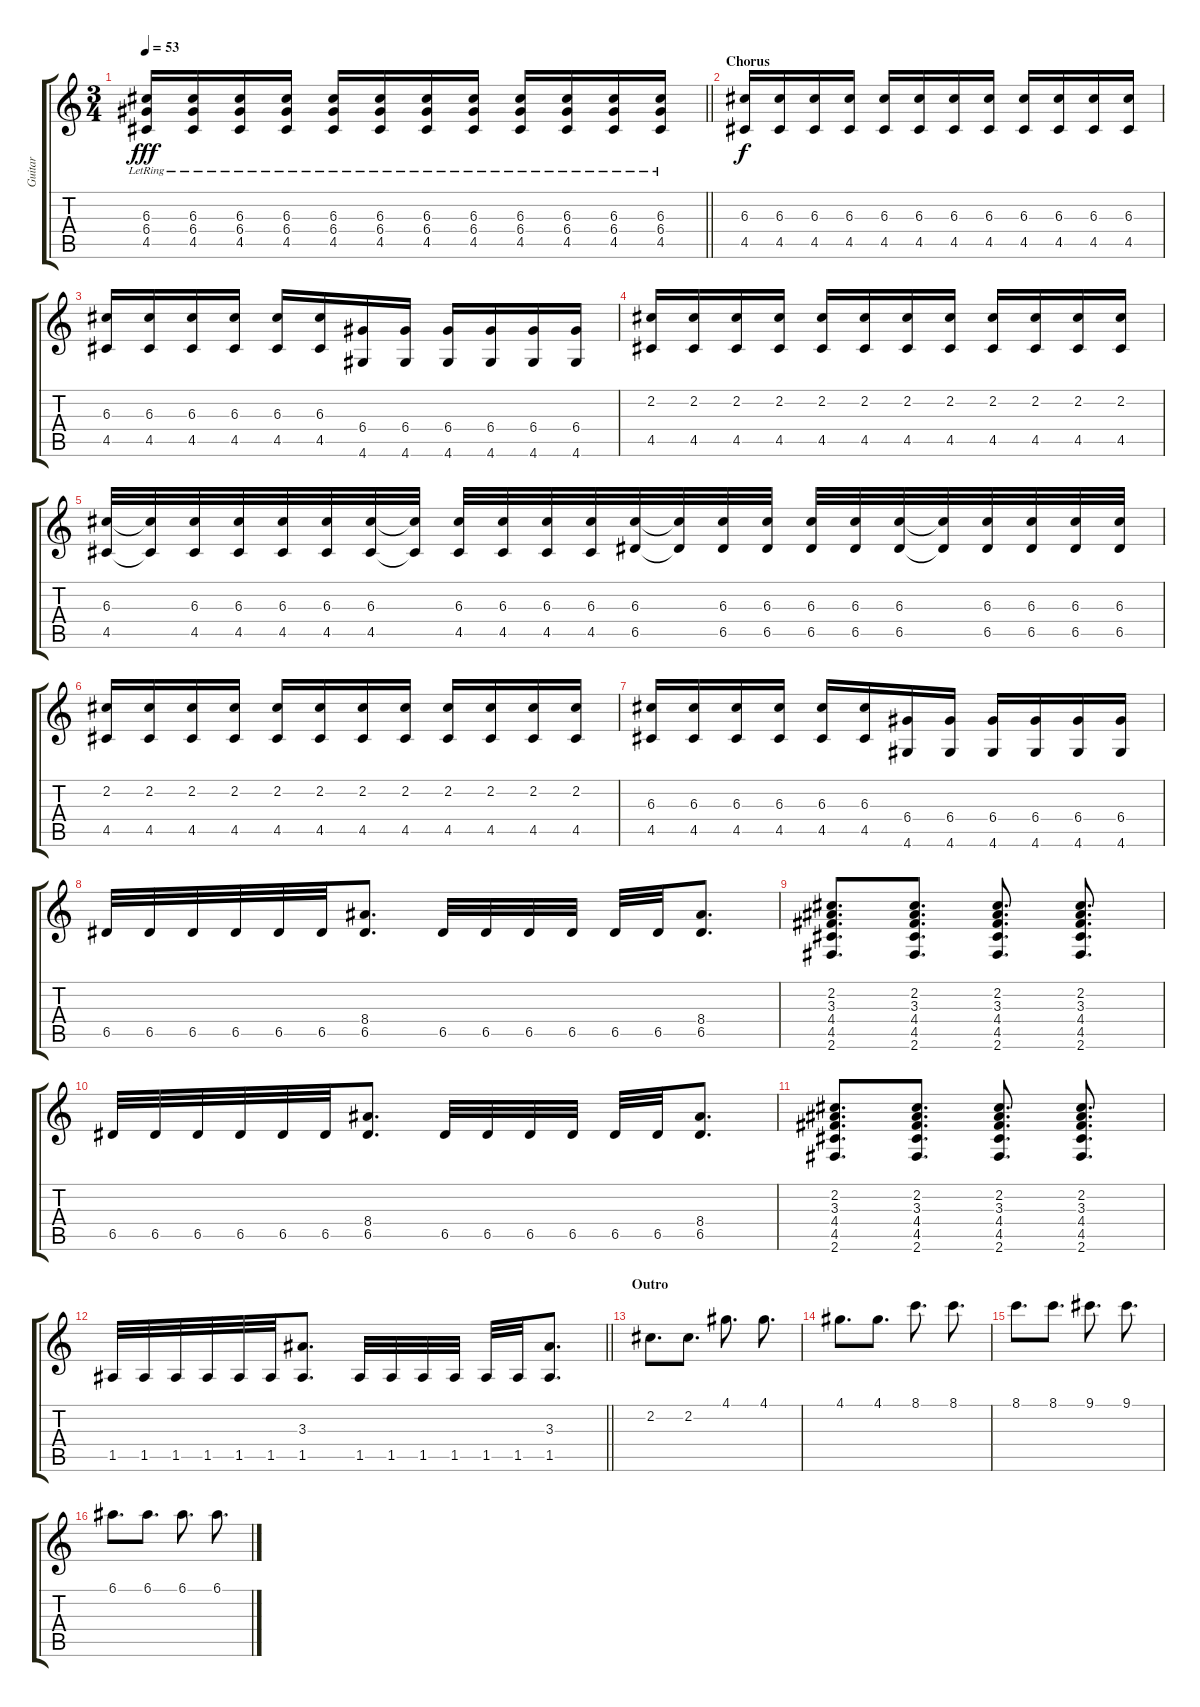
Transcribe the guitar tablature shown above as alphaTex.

\track ("Guitar" "Guitar") {instrument electricguitarjazz}
\staff {score tabs}
\tuning (E4 B3 G3 D3 A2 E2) {hide}
\ts (3 4)
\tempo 53
\clef g2
\barLineRight lightlight
\ks c
(6.3 6.4{lr} 4.5).16{dy fff} (6.3 6.4{lr} 4.5).16 (6.3 6.4{lr} 4.5).16 (6.3 6.4{lr} 4.5).16 (6.3 6.4{lr} 4.5).16 (6.3 6.4{lr} 4.5).16 (6.3 6.4{lr} 4.5).16 (6.3 6.4{lr} 4.5).16 (6.3 6.4{lr} 4.5).16 (6.3 6.4{lr} 4.5).16 (6.3 6.4{lr} 4.5).16 (6.3 6.4{lr} 4.5).16 |
\section ("" "Chorus")
(6.3 4.5).16{dy f instrument distortionguitar} (6.3 4.5).16 (6.3 4.5).16 (6.3 4.5).16 (6.3 4.5).16 (6.3 4.5).16 (6.3 4.5).16 (6.3 4.5).16 (6.3 4.5).16 (6.3 4.5).16 (6.3 4.5).16 (6.3 4.5).16 |
(6.3 4.5).16 (6.3 4.5).16 (6.3 4.5).16 (6.3 4.5).16 (6.3 4.5).16 (6.3 4.5).16 (6.4 4.6).16 (6.4 4.6).16 (6.4 4.6).16 (6.4 4.6).16 (6.4 4.6).16 (6.4 4.6).16 |
(2.2 4.5).16 (2.2 4.5).16 (2.2 4.5).16 (2.2 4.5).16 (2.2 4.5).16 (2.2 4.5).16 (2.2 4.5).16 (2.2 4.5).16 (2.2 4.5).16 (2.2 4.5).16 (2.2 4.5).16 (2.2 4.5).16 |
(6.3 4.5).32 (6.3{t} 4.5{t}).32 (6.3 4.5).32 (6.3 4.5).32 (6.3 4.5).32 (6.3 4.5).32 (6.3 4.5).32 (6.3{t} 4.5{t}).32 (6.3 4.5).32 (6.3 4.5).32 (6.3 4.5).32 (6.3 4.5).32 (6.3 6.5).32 (6.3{t} 6.5{t}).32 (6.3 6.5).32 (6.3 6.5).32 (6.3 6.5).32 (6.3 6.5).32 (6.3 6.5).32 (6.3{t} 6.5{t}).32 (6.3 6.5).32 (6.3 6.5).32 (6.3 6.5).32 (6.3 6.5).32 |
(2.2 4.5).16 (2.2 4.5).16 (2.2 4.5).16 (2.2 4.5).16 (2.2 4.5).16 (2.2 4.5).16 (2.2 4.5).16 (2.2 4.5).16 (2.2 4.5).16 (2.2 4.5).16 (2.2 4.5).16 (2.2 4.5).16 |
(6.3 4.5).16 (6.3 4.5).16 (6.3 4.5).16 (6.3 4.5).16 (6.3 4.5).16 (6.3 4.5).16 (6.4 4.6).16 (6.4 4.6).16 (6.4 4.6).16 (6.4 4.6).16 (6.4 4.6).16 (6.4 4.6).16 |
6.5.32 6.5.32 6.5.32 6.5.32 6.5.32 6.5.32 (8.4 6.5).8{d} 6.5.32 6.5.32 6.5.32 6.5.32 6.5.32 6.5.32 (8.4 6.5).8{d} |
(2.2 3.3 4.4 4.5 2.6).8{d} (2.2 3.3 4.4 4.5 2.6).8{d} (2.2 3.3 4.4 4.5 2.6).8{d} (2.2 3.3 4.4 4.5 2.6).8{d} |
6.5.32 6.5.32 6.5.32 6.5.32 6.5.32 6.5.32 (8.4 6.5).8{d} 6.5.32 6.5.32 6.5.32 6.5.32 6.5.32 6.5.32 (8.4 6.5).8{d} |
(2.2 3.3 4.4 4.5 2.6).8{d} (2.2 3.3 4.4 4.5 2.6).8{d} (2.2 3.3 4.4 4.5 2.6).8{d} (2.2 3.3 4.4 4.5 2.6).8{d} |
\barLineRight lightlight
1.5.32 1.5.32 1.5.32 1.5.32 1.5.32 1.5.32 (3.3 1.5).8{d} 1.5.32 1.5.32 1.5.32 1.5.32 1.5.32 1.5.32 (3.3 1.5).8{d} |
\section ("" "Outro")
2.2.8{d instrument electricguitarjazz} 2.2.8{d} 4.1.8{d} 4.1.8{d} |
4.1.8{d} 4.1.8{d} 8.1.8{d} 8.1.8{d} |
8.1.8{d} 8.1.8{d} 9.1.8{d} 9.1.8{d} |
6.1.8{d} 6.1.8{d} 6.1.8{d} 6.1.8{d}
